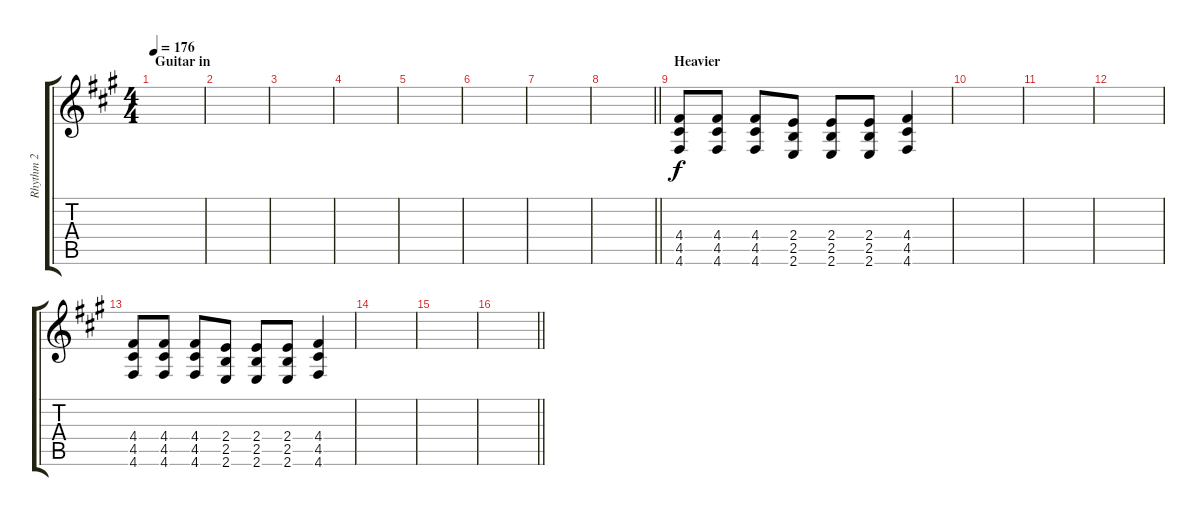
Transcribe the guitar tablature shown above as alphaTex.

\track ("Rhythm 2" "Rhythm 2") {instrument distortionguitar}
\staff {score tabs}
\tuning (E4 B3 G3 D3 A2 D2) {hide}
\ts (4 4)
\section ("" "Guitar in")
\tempo 176
\clef g2
\ks a
|
|
|
|
|
|
|
\barLineRight lightlight
|
\section ("" "Heavier")
(4.4 4.5 4.6).8 (4.4 4.5 4.6).8 (4.4 4.5 4.6).8 (2.4 2.5 2.6).8 (2.4 2.5 2.6).8 (2.4 2.5 2.6).8 (4.4 4.5 4.6).4 |
|
|
|
(4.4 4.5 4.6).8 (4.4 4.5 4.6).8 (4.4 4.5 4.6).8 (2.4 2.5 2.6).8 (2.4 2.5 2.6).8 (2.4 2.5 2.6).8 (4.4 4.5 4.6).4 |
|
|
\barLineRight lightlight
